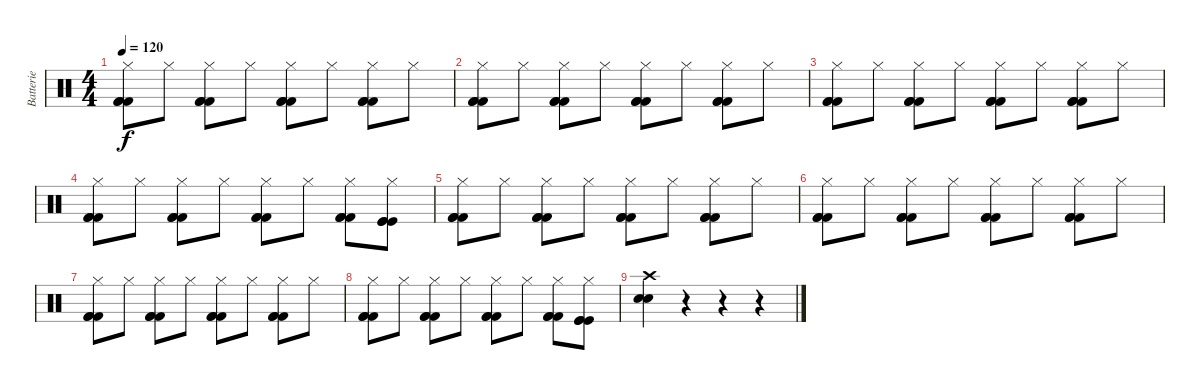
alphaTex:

\track ("Batterie" "Batterie") {instrument percussion}
\staff {score}
\articulation defaults
\ts (4 4)
\tempo 120
\clef neutral
\ks c
("Hi-Hat (closed)" "Kick (hit) 2" "Kick (hit) 2" "Kick (hit) 2").8{dy f} "Hi-Hat (closed)".8 ("Hi-Hat (closed)" "Kick (hit) 2" "Kick (hit) 2" "Kick (hit) 2").8 "Hi-Hat (closed)".8 ("Hi-Hat (closed)" "Kick (hit) 2" "Kick (hit) 2" "Kick (hit) 2").8 "Hi-Hat (closed)".8 ("Hi-Hat (closed)" "Kick (hit) 2" "Kick (hit) 2" "Kick (hit) 2").8 "Hi-Hat (closed)".8 |
("Hi-Hat (closed)" "Kick (hit) 2" "Kick (hit) 2" "Kick (hit) 2").8 "Hi-Hat (closed)".8 ("Hi-Hat (closed)" "Kick (hit) 2" "Kick (hit) 2" "Kick (hit) 2").8 "Hi-Hat (closed)".8 ("Hi-Hat (closed)" "Kick (hit) 2" "Kick (hit) 2" "Kick (hit) 2").8 "Hi-Hat (closed)".8 ("Hi-Hat (closed)" "Kick (hit) 2" "Kick (hit) 2" "Kick (hit) 2").8 "Hi-Hat (closed)".8 |
("Hi-Hat (closed)" "Kick (hit) 2" "Kick (hit) 2" "Kick (hit) 2").8 "Hi-Hat (closed)".8 ("Hi-Hat (closed)" "Kick (hit) 2" "Kick (hit) 2" "Kick (hit) 2").8 "Hi-Hat (closed)".8 ("Hi-Hat (closed)" "Kick (hit) 2" "Kick (hit) 2" "Kick (hit) 2").8 "Hi-Hat (closed)".8 ("Hi-Hat (closed)" "Kick (hit) 2" "Kick (hit) 2" "Kick (hit) 2").8 "Hi-Hat (closed)".8 |
("Hi-Hat (closed)" "Kick (hit) 2" "Kick (hit) 2" "Kick (hit) 2").8 "Hi-Hat (closed)".8 ("Hi-Hat (closed)" "Kick (hit) 2" "Kick (hit) 2" "Kick (hit) 2").8 "Hi-Hat (closed)".8 ("Hi-Hat (closed)" "Kick (hit) 2" "Kick (hit) 2" "Kick (hit) 2").8 "Hi-Hat (closed)".8 ("Hi-Hat (closed)" "Kick (hit) 2" "Kick (hit) 2" "Kick (hit) 2").8 ("Hi-Hat (closed)" "Kick (hit)" "Kick (hit)" "Kick (hit)").8 |
("Hi-Hat (closed)" "Kick (hit) 2" "Kick (hit) 2" "Kick (hit) 2").8 "Hi-Hat (closed)".8 ("Hi-Hat (closed)" "Kick (hit) 2" "Kick (hit) 2" "Kick (hit) 2").8 "Hi-Hat (closed)".8 ("Hi-Hat (closed)" "Kick (hit) 2" "Kick (hit) 2" "Kick (hit) 2").8 "Hi-Hat (closed)".8 ("Hi-Hat (closed)" "Kick (hit) 2" "Kick (hit) 2" "Kick (hit) 2").8 "Hi-Hat (closed)".8 |
("Hi-Hat (closed)" "Kick (hit) 2" "Kick (hit) 2" "Kick (hit) 2").8 "Hi-Hat (closed)".8 ("Hi-Hat (closed)" "Kick (hit) 2" "Kick (hit) 2" "Kick (hit) 2").8 "Hi-Hat (closed)".8 ("Hi-Hat (closed)" "Kick (hit) 2" "Kick (hit) 2" "Kick (hit) 2").8 "Hi-Hat (closed)".8 ("Hi-Hat (closed)" "Kick (hit) 2" "Kick (hit) 2" "Kick (hit) 2").8 "Hi-Hat (closed)".8 |
("Hi-Hat (closed)" "Kick (hit) 2" "Kick (hit) 2" "Kick (hit) 2").8 "Hi-Hat (closed)".8 ("Hi-Hat (closed)" "Kick (hit) 2" "Kick (hit) 2" "Kick (hit) 2").8 "Hi-Hat (closed)".8 ("Hi-Hat (closed)" "Kick (hit) 2" "Kick (hit) 2" "Kick (hit) 2").8 "Hi-Hat (closed)".8 ("Hi-Hat (closed)" "Kick (hit) 2" "Kick (hit) 2" "Kick (hit) 2").8 "Hi-Hat (closed)".8 |
("Hi-Hat (closed)" "Kick (hit) 2" "Kick (hit) 2" "Kick (hit) 2").8 "Hi-Hat (closed)".8 ("Hi-Hat (closed)" "Kick (hit) 2" "Kick (hit) 2" "Kick (hit) 2").8 "Hi-Hat (closed)".8 ("Hi-Hat (closed)" "Kick (hit) 2" "Kick (hit) 2" "Kick (hit) 2").8 "Hi-Hat (closed)".8 ("Hi-Hat (closed)" "Kick (hit) 2" "Kick (hit) 2" "Kick (hit) 2").8 ("Hi-Hat (closed)" "Kick (hit)" "Kick (hit)" "Kick (hit)").8 |
("Crash high (hit)" "Electric Snare (hit)" "Electric Snare (hit)").4 r.4 r.4 r.4
